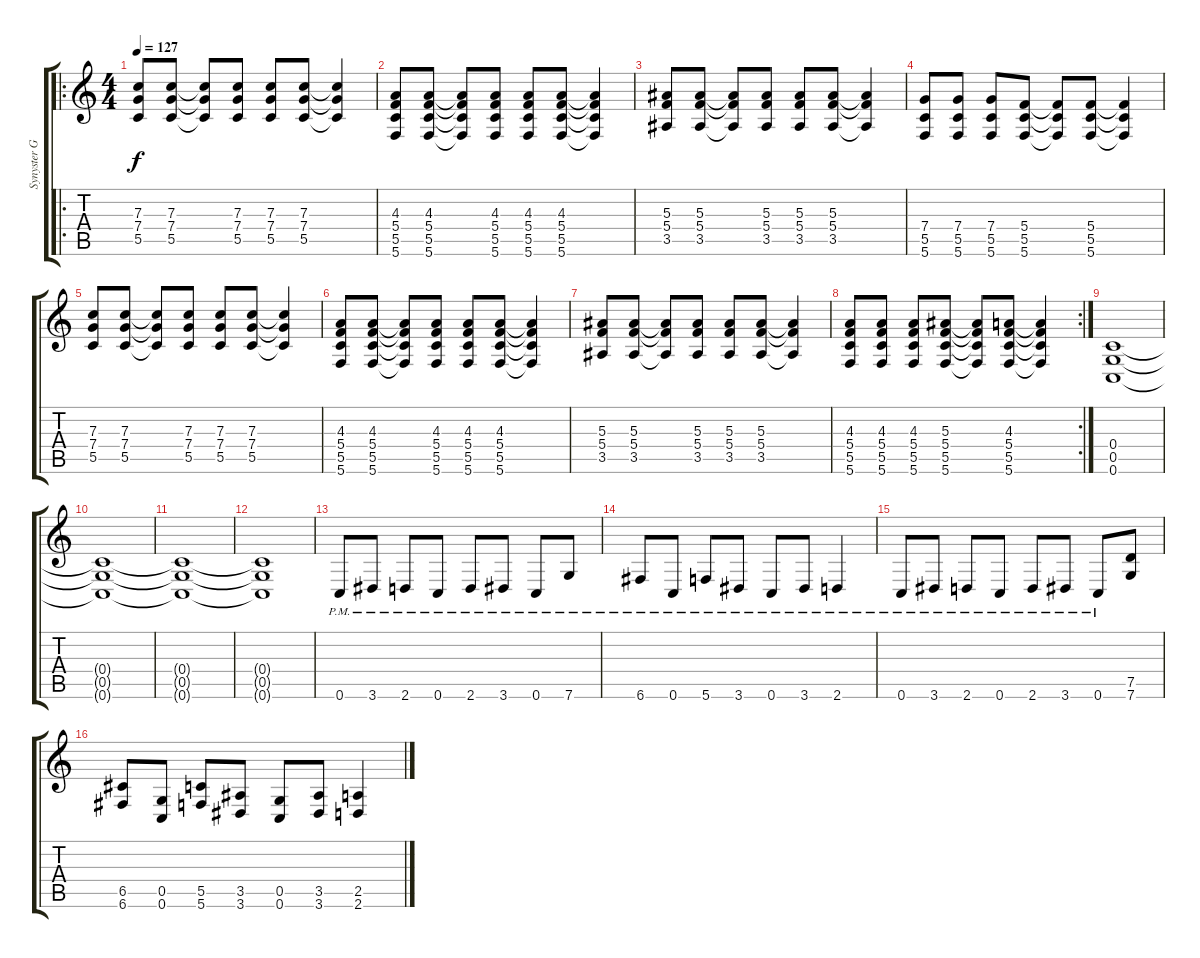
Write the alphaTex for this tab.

\track ("Synyster Gates" "Synyster G") {instrument distortionguitar}
\staff {score tabs}
\tuning (D4 A3 F3 C3 G2 C2) {hide}
\ro
\ts (4 4)
\tempo 127
\clef g2
\ks c
(7.3 7.4 5.5).8{dy f} (7.3 7.4 5.5).8 (7.3{t} 7.4{t} 5.5{t}).8 (7.3 7.4 5.5).8 (7.3 7.4 5.5).8 (7.3 7.4 5.5).8 (7.3{t} 7.4{t} 5.5{t}).4 |
(4.3 5.4 5.5 5.6).8 (4.3 5.4 5.5 5.6).8 (4.3{t} 5.4{t} 5.5{t} 5.6{t}).8 (4.3 5.4 5.5 5.6).8 (4.3 5.4 5.5 5.6).8 (4.3 5.4 5.5 5.6).8 (4.3{t} 5.4{t} 5.5{t} 5.6{t}).4 |
(5.3 5.4 3.5).8 (5.3 5.4 3.5).8 (5.3{t} 5.4{t} 3.5{t}).8 (5.3 5.4 3.5).8 (5.3 5.4 3.5).8 (5.3 5.4 3.5).8 (5.3{t} 5.4{t} 3.5{t}).4 |
(7.4 5.5 5.6).8 (7.4 5.5 5.6).8 (7.4 5.5 5.6).8 (5.4 5.5 5.6).8 (5.4{t} 5.5{t} 5.6{t}).8 (5.4 5.5 5.6).8 (5.4{t} 5.5{t} 5.6{t}).4 |
(7.3 7.4 5.5).8 (7.3 7.4 5.5).8 (7.3{t} 7.4{t} 5.5{t}).8 (7.3 7.4 5.5).8 (7.3 7.4 5.5).8 (7.3 7.4 5.5).8 (7.3{t} 7.4{t} 5.5{t}).4 |
(4.3 5.4 5.5 5.6).8 (4.3 5.4 5.5 5.6).8 (4.3{t} 5.4{t} 5.5{t} 5.6{t}).8 (4.3 5.4 5.5 5.6).8 (4.3 5.4 5.5 5.6).8 (4.3 5.4 5.5 5.6).8 (4.3{t} 5.4{t} 5.5{t} 5.6{t}).4 |
(5.3 5.4 3.5).8 (5.3 5.4 3.5).8 (5.3{t} 5.4{t} 3.5{t}).8 (5.3 5.4 3.5).8 (5.3 5.4 3.5).8 (5.3 5.4 3.5).8 (5.3{t} 5.4{t} 3.5{t}).4 |
\rc 2
(4.3 5.4 5.5 5.6).8 (4.3 5.4 5.5 5.6).8 (4.3 5.4 5.5 5.6).8 (5.3 5.4 5.5 5.6).8 (5.3{t} 5.4{t} 5.5{t} 5.6{t}).8 (4.3 5.4 5.5 5.6).8 (4.3{t} 5.4{t} 5.5{t} 5.6{t}).4 |
(0.4 0.5 0.6).1 |
(0.4{t} 0.5{t} 0.6{t}).1 |
(0.4{t} 0.5{t} 0.6{t}).1 |
(0.4{t} 0.5{t} 0.6{t}).1 |
0.6{pm}.8 3.6{pm}.8 2.6{pm}.8 0.6{pm}.8 2.6{pm}.8 3.6{pm}.8 0.6{pm}.8 7.6{pm}.8 |
6.6{pm}.8 0.6{pm}.8 5.6{pm}.8 3.6{pm}.8 0.6{pm}.8 3.6{pm}.8 2.6{pm}.4 |
0.6{pm}.8 3.6{pm}.8 2.6{pm}.8 0.6{pm}.8 2.6{pm}.8 3.6{pm}.8 0.6{pm}.8 (7.5 7.6).8 |
(6.5 6.6).8 (0.5 0.6).8 (5.5 5.6).8 (3.5 3.6).8 (0.5 0.6).8 (3.5 3.6).8 (2.5 2.6).4
